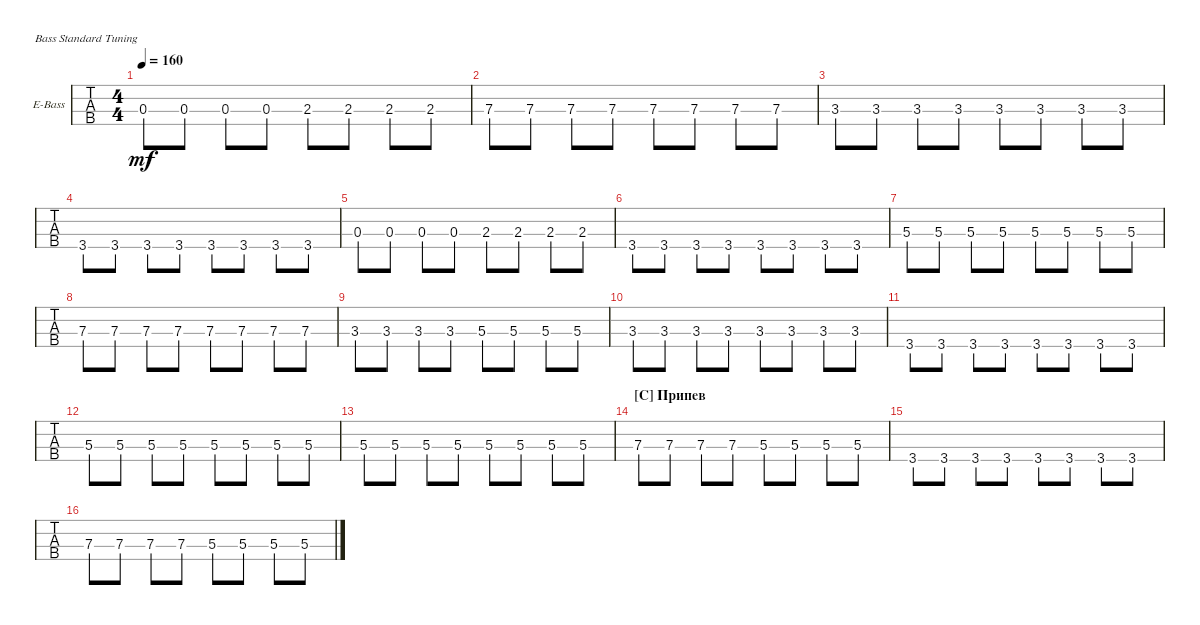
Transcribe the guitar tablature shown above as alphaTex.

\bracketExtendMode groupsimilarinstruments
\firstSystemTrackNameOrientation horizontal
\otherSystemsTrackNameOrientation horizontal
\track ("Electric Bass" "E-Bass") {instrument electricbassfinger}
\staff {tabs}
\tuning (G2 D2 A1 E1)
\ts (4 4)
\tempo 160
\clef f4
\scale
0.333333
\ks c
0.3.8{dy mf} 0.3.8 0.3.8 0.3.8 2.3.8 2.3.8 2.3.8 2.3.8 |
\scale
0.333333 7.3.8 7.3.8 7.3.8 7.3.8 7.3.8 7.3.8 7.3.8 7.3.8 |
\scale
0.333333 3.3.8 3.3.8 3.3.8 3.3.8 3.3.8 3.3.8 3.3.8 3.3.8 |
\scale
0.333333 3.4.8 3.4.8 3.4.8 3.4.8 3.4.8 3.4.8 3.4.8 3.4.8 |
\scale
0.333333 0.3.8 0.3.8 0.3.8 0.3.8 2.3.8 2.3.8 2.3.8 2.3.8 |
\scale
0.333333 3.4.8 3.4.8 3.4.8 3.4.8 3.4.8 3.4.8 3.4.8 3.4.8 |
\scale
0.333333 5.3.8 5.3.8 5.3.8 5.3.8 5.3.8 5.3.8 5.3.8 5.3.8 |
\scale
0.333333 7.3.8 7.3.8 7.3.8 7.3.8 7.3.8 7.3.8 7.3.8 7.3.8 |
\scale
0.333333 3.3.8 3.3.8 3.3.8 3.3.8 5.3.8 5.3.8 5.3.8 5.3.8 |
\scale
0.333333 3.3.8 3.3.8 3.3.8 3.3.8 3.3.8 3.3.8 3.3.8 3.3.8 |
\scale
0.333333 3.4.8 3.4.8 3.4.8 3.4.8 3.4.8 3.4.8 3.4.8 3.4.8 |
\scale
0.333333 5.3.8 5.3.8 5.3.8 5.3.8 5.3.8 5.3.8 5.3.8 5.3.8 |
\scale
0.333333 5.3.8 5.3.8 5.3.8 5.3.8 5.3.8 5.3.8 5.3.8 5.3.8 |
\section ("C" "Припев")
\scale
0.333333 7.3.8 7.3.8 7.3.8 7.3.8 5.3.8 5.3.8 5.3.8 5.3.8 |
\scale
0.333333 3.4.8 3.4.8 3.4.8 3.4.8 3.4.8 3.4.8 3.4.8 3.4.8 |
\scale
0.333333 7.3.8 7.3.8 7.3.8 7.3.8 5.3.8 5.3.8 5.3.8 5.3.8
